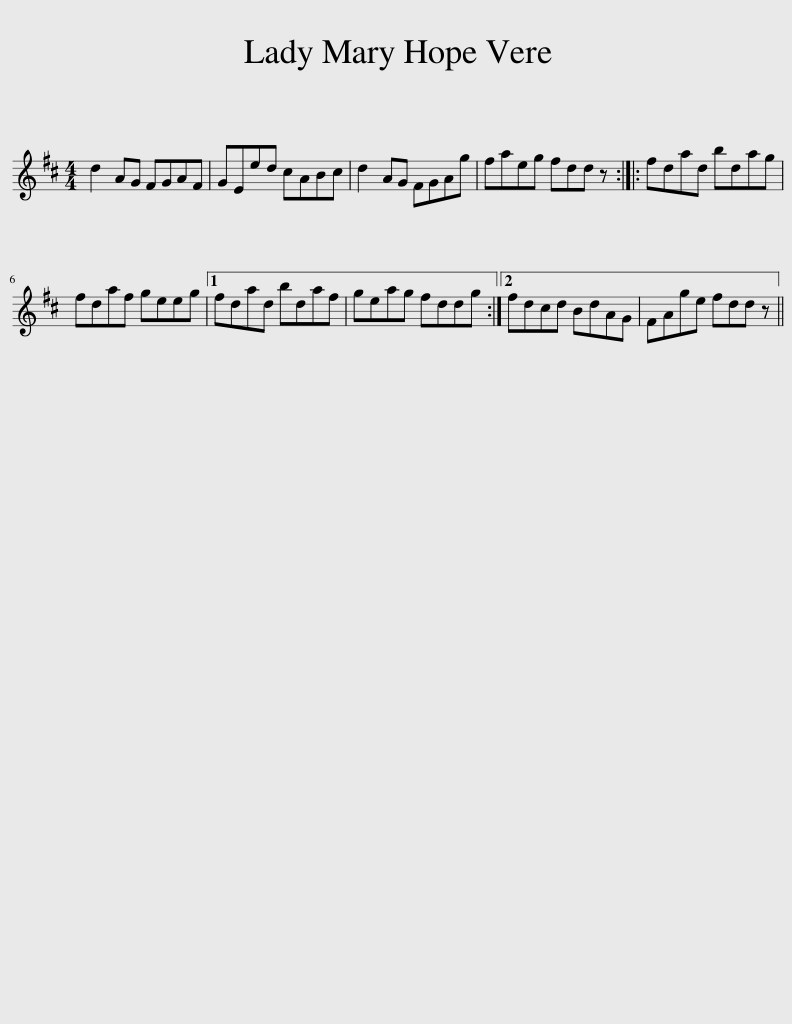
X:1
L:1/8
M:4/4
I:linebreak $
K:D
V:1 treble
V:1
 d2 AG FGAF | GEed cABc | d2 AG FGAg | faeg fdd z :: fdad bdag |$ %5
 fdaf geeg |1 fdad bdaf | geag fddg :|2 fdcd BdAG | FAge fdd z || %10
